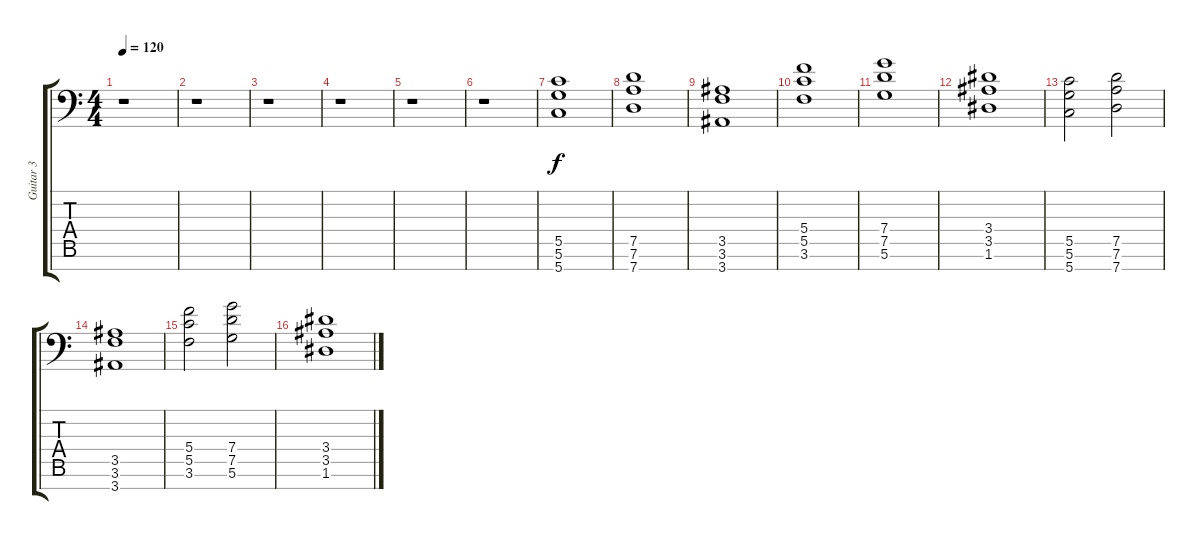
\track ("Guitar 3" "Guitar 3") {instrument distortionguitar}
\staff {score tabs}
\tuning (D4 A3 F3 C3 G2 D2 G1) {hide}
\ts (4 4)
\tempo 120
\clef f4
\ks c
r.1{dy f instrument distortionguitar} |
r.1 |
r.1 |
r.1 |
r.1 |
r.1 |
(5.5 5.6 5.7).1 |
(7.5 7.6 7.7).1 |
(3.5 3.6 3.7).1 |
(5.4 5.5 3.6).1 |
(7.4 7.5 5.6).1 |
(3.4 3.5 1.6).1 |
(5.5 5.6 5.7).2 (7.5 7.6 7.7).2 |
(3.5 3.6 3.7).1 |
(5.4 5.5 3.6).2 (7.4 7.5 5.6).2 |
(3.4 3.5 1.6).1
